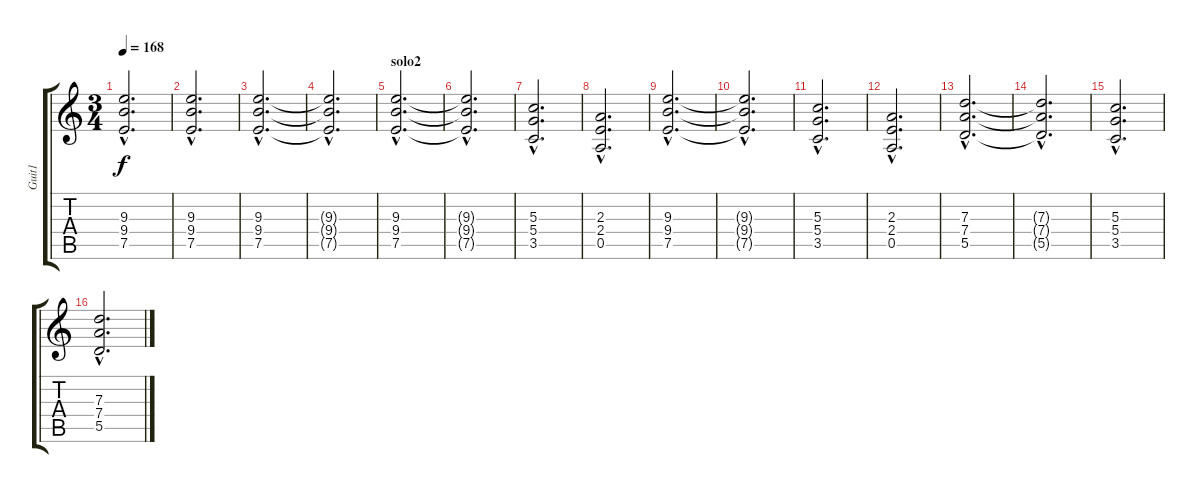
\track ("Guit1" "Guit1") {instrument overdrivenguitar}
\staff {score tabs}
\tuning (E4 B3 G3 D3 A2 E2) {hide}
\ts (3 4)
\tempo 168
\clef g2
\ks c
(9.3{hac} 9.4{hac} 7.5{hac}).2{d dy f} |
(9.3{hac} 9.4{hac} 7.5{hac}).2{d} |
(9.3{hac} 9.4{hac} 7.5{hac}).2{d} |
(9.3{hac t} 9.4{hac t} 7.5{hac t}).2{d} |
\section ("" "solo2")
(9.3{hac} 9.4{hac} 7.5{hac}).2{d} |
(9.3{hac t} 9.4{hac t} 7.5{hac t}).2{d} |
(5.3{hac} 5.4{hac} 3.5{hac}).2{d} |
(2.3{hac} 2.4{hac} 0.5{hac}).2{d} |
(9.3{hac} 9.4{hac} 7.5{hac}).2{d} |
(9.3{hac t} 9.4{hac t} 7.5{hac t}).2{d} |
(5.3{hac} 5.4{hac} 3.5{hac}).2{d} |
(2.3{hac} 2.4{hac} 0.5{hac}).2{d} |
(7.3{hac} 7.4{hac} 5.5{hac}).2{d} |
(7.3{hac t} 7.4{hac t} 5.5{hac t}).2{d} |
(5.3{hac} 5.4{hac} 3.5{hac}).2{d} |
(7.3{hac} 7.4{hac} 5.5{hac}).2{d}
